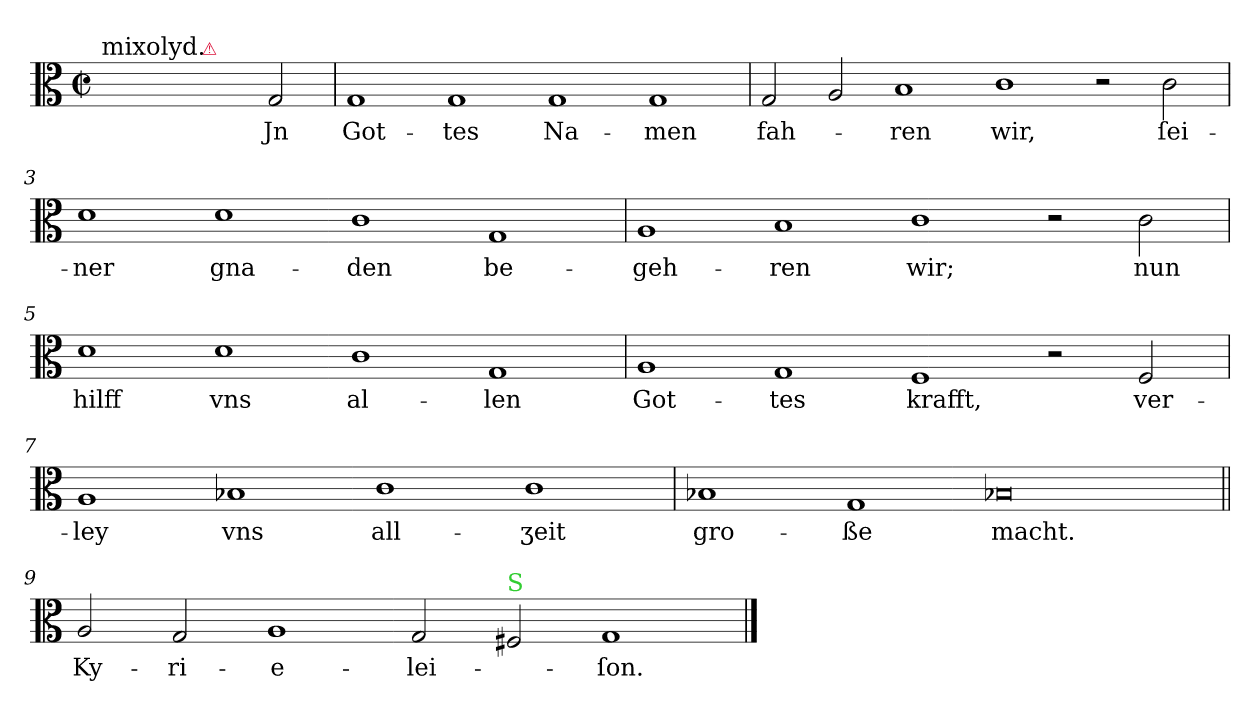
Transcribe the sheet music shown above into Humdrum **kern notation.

**kern	**text
*part1	*part1
*staff1	*staff1
*clefC3	*
*k[]	*
*G:mix	*
*M4/1	*
*met(c|)	*
=	=
!LO:TX:a:t=mixolyd.	!
1ryy	.
!LO:TX:a:color=crimson:t=⚠	!
2ryy	.
2G	Jn
=1	=1
1G	Got-
1G	-tes
1G	Na-
1G	-men
=2	=2
2G	fah-
2A	.
1B	-ren
1c	wir,
2r	.
2c	ſei-
=3	=3
1d	-ner
1d	gna-
1c	-den
1G	be-
=4	=4
1A	-geh-
1B	-ren
1c	wir;
2r	.
2c	nun
=5	=5
1d	hilff
1d	vns
1c	al-
1G	-len
=6	=6
1A	Got-
1G	-tes
1F	krafft,
2r	.
2F	ver-
=7	=7
1A	-ley
1B-X	vns
1c	all-
1c	-ʒeit
=8	=8
1B-X	gro-
1G	-ße
0B-X	macht.
=9||	=9||
2A	Ky-
2G	-ri-
1A	-e-
2G	-lei-
!LO:TX:a:color=limegreen:t=S	!
2F#X	.
1G/	-ſon.
==	==
*-	*-
